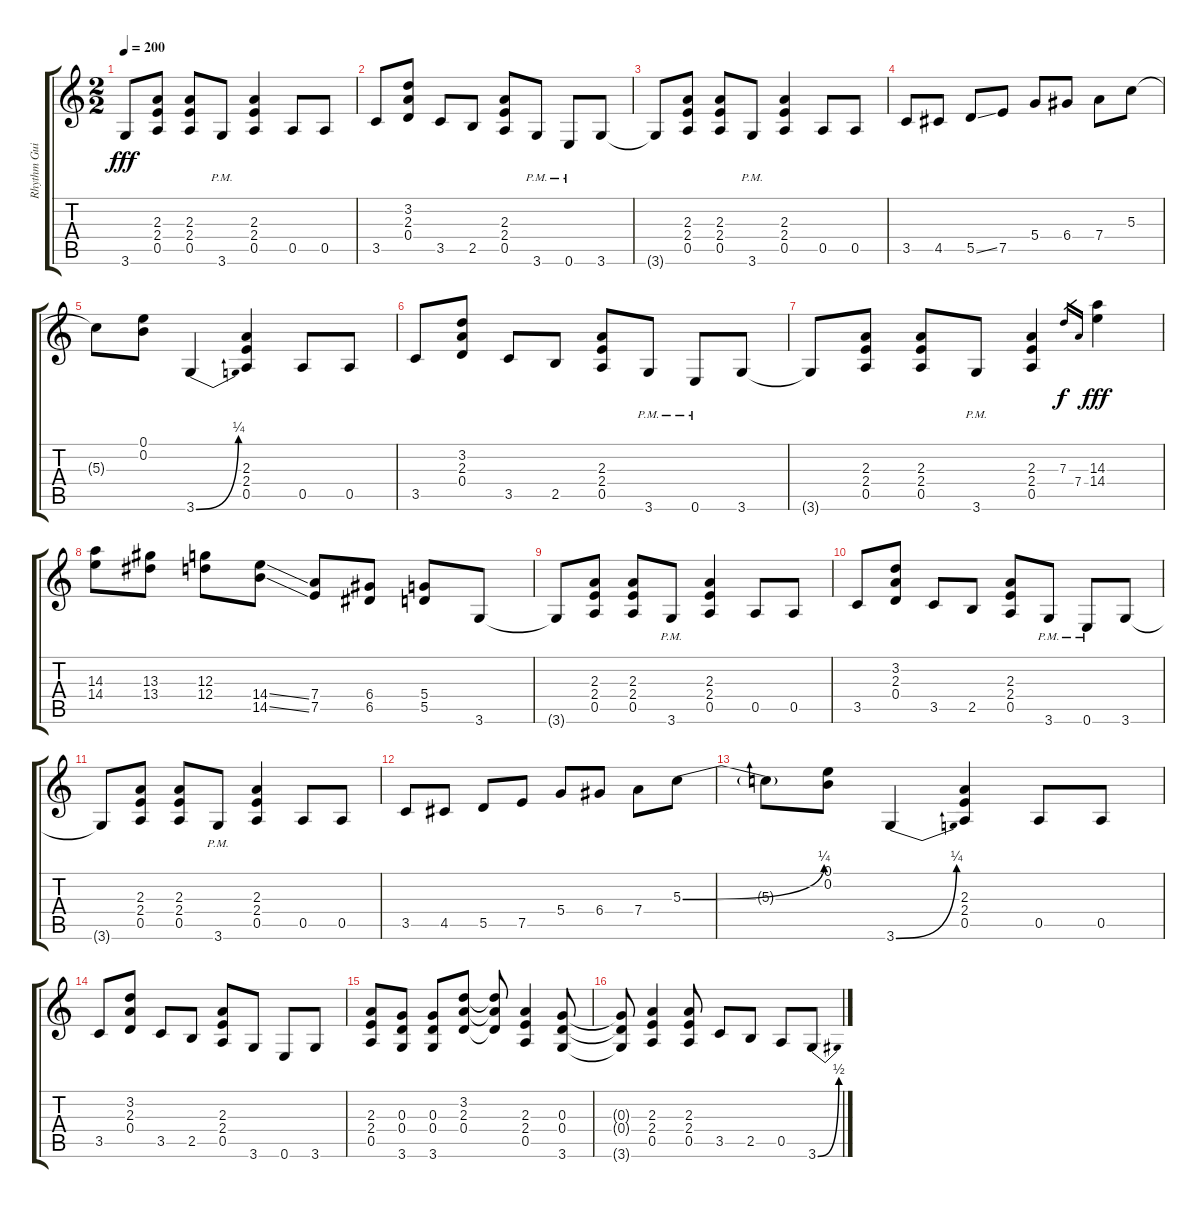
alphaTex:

\track ("Rhythm Guitar 1" "Rhythm Gui") {instrument distortionguitar}
\staff {score tabs}
\tuning (E4 B3 G3 D3 A2 E2) {hide}
\ts (2 2)
\tempo 200
\clef g2
\ks c
3.6{t}.8{dy fff} (2.3 2.4 0.5).8 (2.3 2.4 0.5).8 3.6{pm}.8 (2.3 2.4 0.5).4 0.5.8 0.5.8 |
3.5.8 (3.2 2.3 0.4).8 3.5.8 2.5.8 (2.3 2.4 0.5).8 3.6{pm}.8 0.6{pm}.8 3.6.8 |
3.6{t}.8 (2.3 2.4 0.5).8 (2.3 2.4 0.5).8 3.6{pm}.8 (2.3 2.4 0.5).4 0.5.8 0.5.8 |
3.5.8 4.5.8 5.5{ss}.8 7.5.8 5.4.8 6.4.8 7.4.8 5.3.8 |
5.3{t}.8 (0.1 0.2).8 3.6{be (bend 0 0 60 1)}.4 (2.3 2.4 0.5).4 0.5.8 0.5.8 |
3.5.8 (3.2 2.3 0.4).8 3.5.8 2.5.8 (2.3 2.4 0.5).8 3.6{pm}.8 0.6{pm}.8 3.6.8 |
3.6{t}.8 (2.3 2.4 0.5).8 (2.3 2.4 0.5).8 3.6{pm}.8 (2.3 2.4 0.5).4 7.3.16{gr dy f} 7.4.16{gr} (14.3 14.4).4{dy fff} |
(14.3 14.4).8 (13.3 13.4).8 (12.3 12.4).8 (14.4{ss} 14.5{ss}).8 (7.4 7.5).8 (6.4 6.5).8 (5.4 5.5).8 3.6.8 |
3.6{t}.8 (2.3 2.4 0.5).8 (2.3 2.4 0.5).8 3.6{pm}.8 (2.3 2.4 0.5).4 0.5.8 0.5.8 |
3.5.8 (3.2 2.3 0.4).8 3.5.8 2.5.8 (2.3 2.4 0.5).8 3.6{pm}.8 0.6{pm}.8 3.6.8 |
3.6{t}.8 (2.3 2.4 0.5).8 (2.3 2.4 0.5).8 3.6{pm}.8 (2.3 2.4 0.5).4 0.5.8 0.5.8 |
3.5.8 4.5.8 5.5.8 7.5.8 5.4.8 6.4.8 7.4.8 5.3{be (bend 0 0 60 1)}.8 |
5.3{t}.8 (0.1 0.2).8 3.6{be (bend 0 0 60 1)}.4 (2.3 2.4 0.5).4 0.5.8 0.5.8 |
3.5.8 (3.2 2.3 0.4).8 3.5.8 2.5.8 (2.3 2.4 0.5).8 3.6.8 0.6.8 3.6.8 |
(2.3 2.4 0.5).8 (0.3 0.4 3.6).8 (0.3 0.4 3.6).8 (3.2 2.3 0.4).8 (3.2{t} 2.3{t} 0.4{t}).8 (2.3 2.4 0.5).4 (0.3 0.4 3.6).8 |
(0.3{t} 0.4{t} 3.6{t}).8 (2.3 2.4 0.5).4 (2.3 2.4 0.5).8 3.5.8 2.5.8 0.5.8 3.6{be (bend 0 0 60 2)}.8
